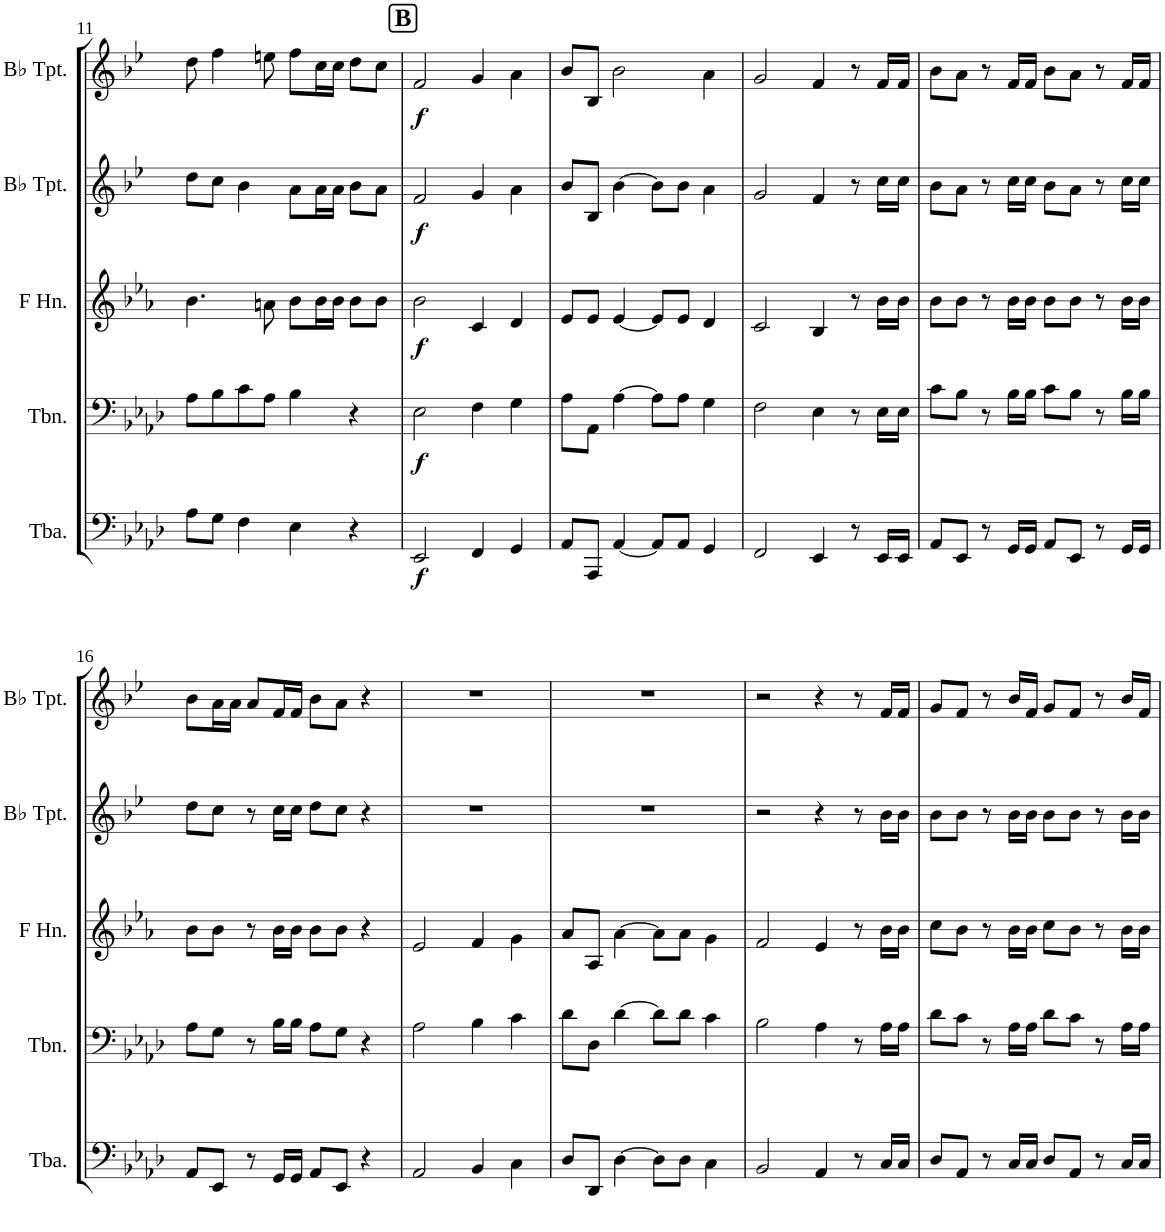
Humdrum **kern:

**kern	**dynam	**kern	**dynam	**kern	**dynam	**kern	**dynam	**kern	**dynam
*part5	*part5	*part4	*part4	*part3	*part3	*part2	*part2	*part1	*part1
*staff5	*staff5	*staff4	*staff4	*staff3	*staff3	*staff2	*staff2	*staff1	*staff1
*I"Tuba	*	*I"Trombone	*	*I"Horn in F	*	*I"Bb Trumpet	*	*I"Bb Trumpet	*
*I'Tba.	*	*I'Tbn.	*	*	*	*I'Bb Tpt.	*	*I'Bb Tpt.	*
!!LO:PB:g=z
*clefF4	*	*clefF4	*	*clefG2	*	*clefG2	*	*clefG2	*
*	*	*	*	*Trd4c7	*	*Trd1c2	*	*Trd1c2	*
*k[b-e-a-d-]	*	*k[b-e-a-d-]	*	*k[b-e-a-]	*	*k[b-e-]	*	*k[b-e-]	*
*M4/4	*	*M4/4	*	*M4/4	*	*M4/4	*	*M4/4	*
=11	=11	=11	=11	=11	=11	=11	=11	=11	=11
8A-\L	.	8A-\L	.	4.b-\	.	8dd\L	.	8dd\	.
8G\J	.	8B-\	.	.	.	8cc\J	.	4ff\	.
4F\	.	8c\	.	.	.	4b-\	.	.	.
.	.	8A-\J	.	8an\	.	.	.	8een\	.
4E-\	.	4B-\	.	8b-\L	.	8a\L	.	8ff\L	.
.	.	.	.	16b-\L	.	16a\L	.	16cc\L	.
.	.	.	.	16b-\JJ	.	16a\JJ	.	16cc\JJ	.
4r	.	4r	.	8b-\L	.	8b-\L	.	8dd\L	.
.	.	.	.	8b-\J	.	8a\J	.	8cc\J	.
!!LO:REH:place=s1:a:B:cj:fs=14:t=B
=12	=12	=12	=12	=12	=12	=12	=12	=12	=12
!	!LO:DY:b	!	!LO:DY:b	!	!LO:DY:b	!	!LO:DY:b	!	!LO:DY:b
2EE-/	f	2E-\	f	2b-\	f	2f/	f	2f/	f
4FF/	.	4F\	.	4c/	.	4g/	.	4g/	.
4GG/	.	4G\	.	4d/	.	4a\	.	4a\	.
=13	=13	=13	=13	=13	=13	=13	=13	=13	=13
8AA-/L	.	8A-\L	.	8e-/L	.	8b-/L	.	8b-/L	.
8AAA-/J	.	8AA-\J	.	8e-/J	.	8B-/J	.	8B-/J	.
[4AA-/	.	[4A-\	.	[4e-/	.	[4b-\	.	2b-\	.
8AA-/L]	.	8A-\L]	.	8e-/L]	.	8b-\L]	.	.	.
8AA-/J	.	8A-\J	.	8e-/J	.	8b-\J	.	.	.
4GG/	.	4G\	.	4d/	.	4a\	.	4a\	.
=14	=14	=14	=14	=14	=14	=14	=14	=14	=14
2FF/	.	2F\	.	2c/	.	2g/	.	2g/	.
4EE-/	.	4E-\	.	4B-/	.	4f/	.	4f/	.
8r	.	8r	.	8r	.	8r	.	8r	.
16EE-/LL	.	16E-\LL	.	16b-\LL	.	16cc\LL	.	16f/LL	.
16EE-/JJ	.	16E-\JJ	.	16b-\JJ	.	16cc\JJ	.	16f/JJ	.
=15	=15	=15	=15	=15	=15	=15	=15	=15	=15
8AA-/L	.	8c\L	.	8b-\L	.	8b-\L	.	8b-\L	.
8EE-/J	.	8B-\J	.	8b-\J	.	8a\J	.	8a\J	.
8r	.	8r	.	8r	.	8r	.	8r	.
16GG/LL	.	16B-\LL	.	16b-\LL	.	16cc\LL	.	16f/LL	.
16GG/JJ	.	16B-\JJ	.	16b-\JJ	.	16cc\JJ	.	16f/JJ	.
8AA-/L	.	8c\L	.	8b-\L	.	8b-\L	.	8b-\L	.
8EE-/J	.	8B-\J	.	8b-\J	.	8a\J	.	8a\J	.
8r	.	8r	.	8r	.	8r	.	8r	.
16GG/LL	.	16B-\LL	.	16b-\LL	.	16cc\LL	.	16f/LL	.
16GG/JJ	.	16B-\JJ	.	16b-\JJ	.	16cc\JJ	.	16f/JJ	.
!!LO:LB:g=z
=16	=16	=16	=16	=16	=16	=16	=16	=16	=16
8AA-/L	.	8A-\L	.	8b-\L	.	8dd\L	.	8b-\L	.
8EE-/J	.	8G\J	.	8b-\J	.	8cc\J	.	16a\L	.
.	.	.	.	.	.	.	.	16a\JJ	.
8r	.	8r	.	8r	.	8r	.	8a/L	.
16GG/LL	.	16B-\LL	.	16b-\LL	.	16cc\LL	.	16f/L	.
16GG/JJ	.	16B-\JJ	.	16b-\JJ	.	16cc\JJ	.	16f/JJ	.
8AA-/L	.	8A-\L	.	8b-\L	.	8dd\L	.	8b-\L	.
8EE-/J	.	8G\J	.	8b-\J	.	8cc\J	.	8a\J	.
4r	.	4r	.	4r	.	4r	.	4r	.
=17	=17	=17	=17	=17	=17	=17	=17	=17	=17
2AA-/	.	2A-\	.	2e-/	.	1r	.	1r	.
4BB-/	.	4B-\	.	4f/	.	.	.	.	.
4C\	.	4c\	.	4g\	.	.	.	.	.
=18	=18	=18	=18	=18	=18	=18	=18	=18	=18
8D-/L	.	8d-\L	.	8a-/L	.	1r	.	1r	.
8DD-/J	.	8D-\J	.	8A-/J	.	.	.	.	.
[4D-\	.	[4d-\	.	[4a-\	.	.	.	.	.
8D-\L]	.	8d-\L]	.	8a-\L]	.	.	.	.	.
8D-\J	.	8d-\J	.	8a-\J	.	.	.	.	.
4C\	.	4c\	.	4g\	.	.	.	.	.
=19	=19	=19	=19	=19	=19	=19	=19	=19	=19
2BB-/	.	2B-\	.	2f/	.	2r	.	2r	.
4AA-/	.	4A-\	.	4e-/	.	4r	.	4r	.
8r	.	8r	.	8r	.	8r	.	8r	.
16C/LL	.	16A-\LL	.	16b-\LL	.	16b-\LL	.	16f/LL	.
16C/JJ	.	16A-\JJ	.	16b-\JJ	.	16b-\JJ	.	16f/JJ	.
=20	=20	=20	=20	=20	=20	=20	=20	=20	=20
8D-/L	.	8d-\L	.	8cc\L	.	8b-\L	.	8g/L	.
8AA-/J	.	8c\J	.	8b-\J	.	8b-\J	.	8f/J	.
8r	.	8r	.	8r	.	8r	.	8r	.
16C/LL	.	16A-\LL	.	16b-\LL	.	16b-\LL	.	16b-/LL	.
16C/JJ	.	16A-\JJ	.	16b-\JJ	.	16b-\JJ	.	16f/JJ	.
8D-/L	.	8d-\L	.	8cc\L	.	8b-\L	.	8g/L	.
8AA-/J	.	8c\J	.	8b-\J	.	8b-\J	.	8f/J	.
8r	.	8r	.	8r	.	8r	.	8r	.
16C/LL	.	16A-\LL	.	16b-\LL	.	16b-\LL	.	16b-/LL	.
16C/JJ	.	16A-\JJ	.	16b-\JJ	.	16b-\JJ	.	16f/JJ	.
=	=	=	=	=	=	=	=	=	=
*-	*-	*-	*-	*-	*-	*-	*-	*-	*-
